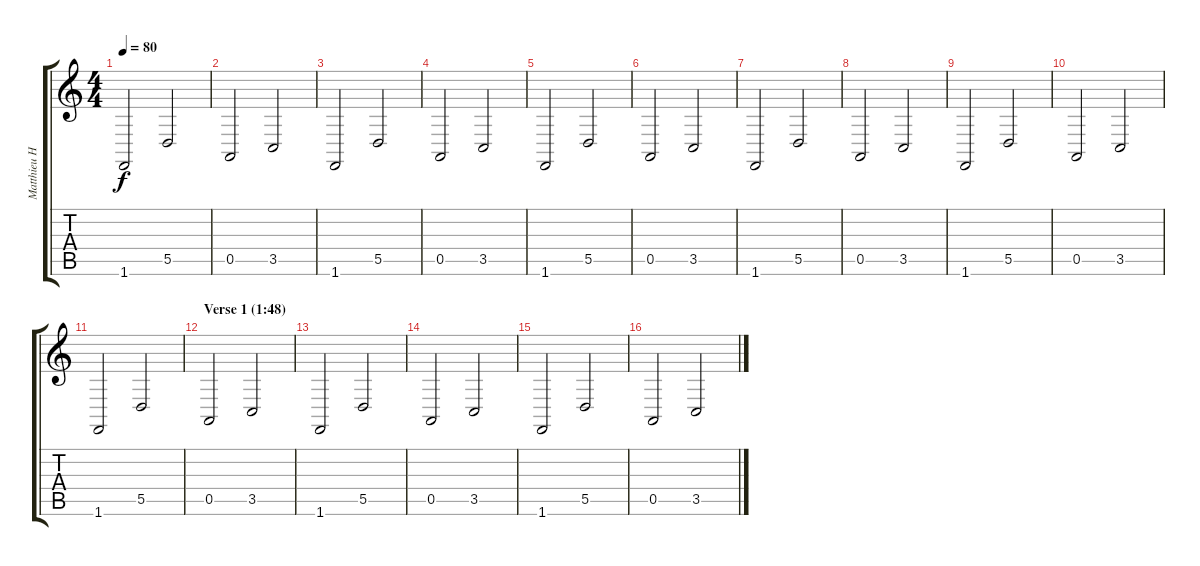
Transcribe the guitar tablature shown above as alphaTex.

\track ("Matthieu Hartley (keyboards)" "Matthieu H") {instrument tremolostrings}
\staff {score tabs}
\tuning (E4 B3 G3 D3 A2 E2) {hide}
\ts (4 4)
\tempo 80
\clef g2
\ks c
1.6.2{dy f} 5.5.2 |
0.5.2 3.5.2 |
1.6.2 5.5.2 |
0.5.2 3.5.2 |
1.6.2 5.5.2 |
0.5.2 3.5.2 |
1.6.2 5.5.2 |
0.5.2 3.5.2 |
1.6.2 5.5.2 |
0.5.2 3.5.2 |
1.6.2 5.5.2 |
\section ("" "Verse 1 (1:48)")
0.5.2 3.5.2 |
1.6.2 5.5.2 |
0.5.2 3.5.2 |
1.6.2 5.5.2 |
0.5.2 3.5.2
